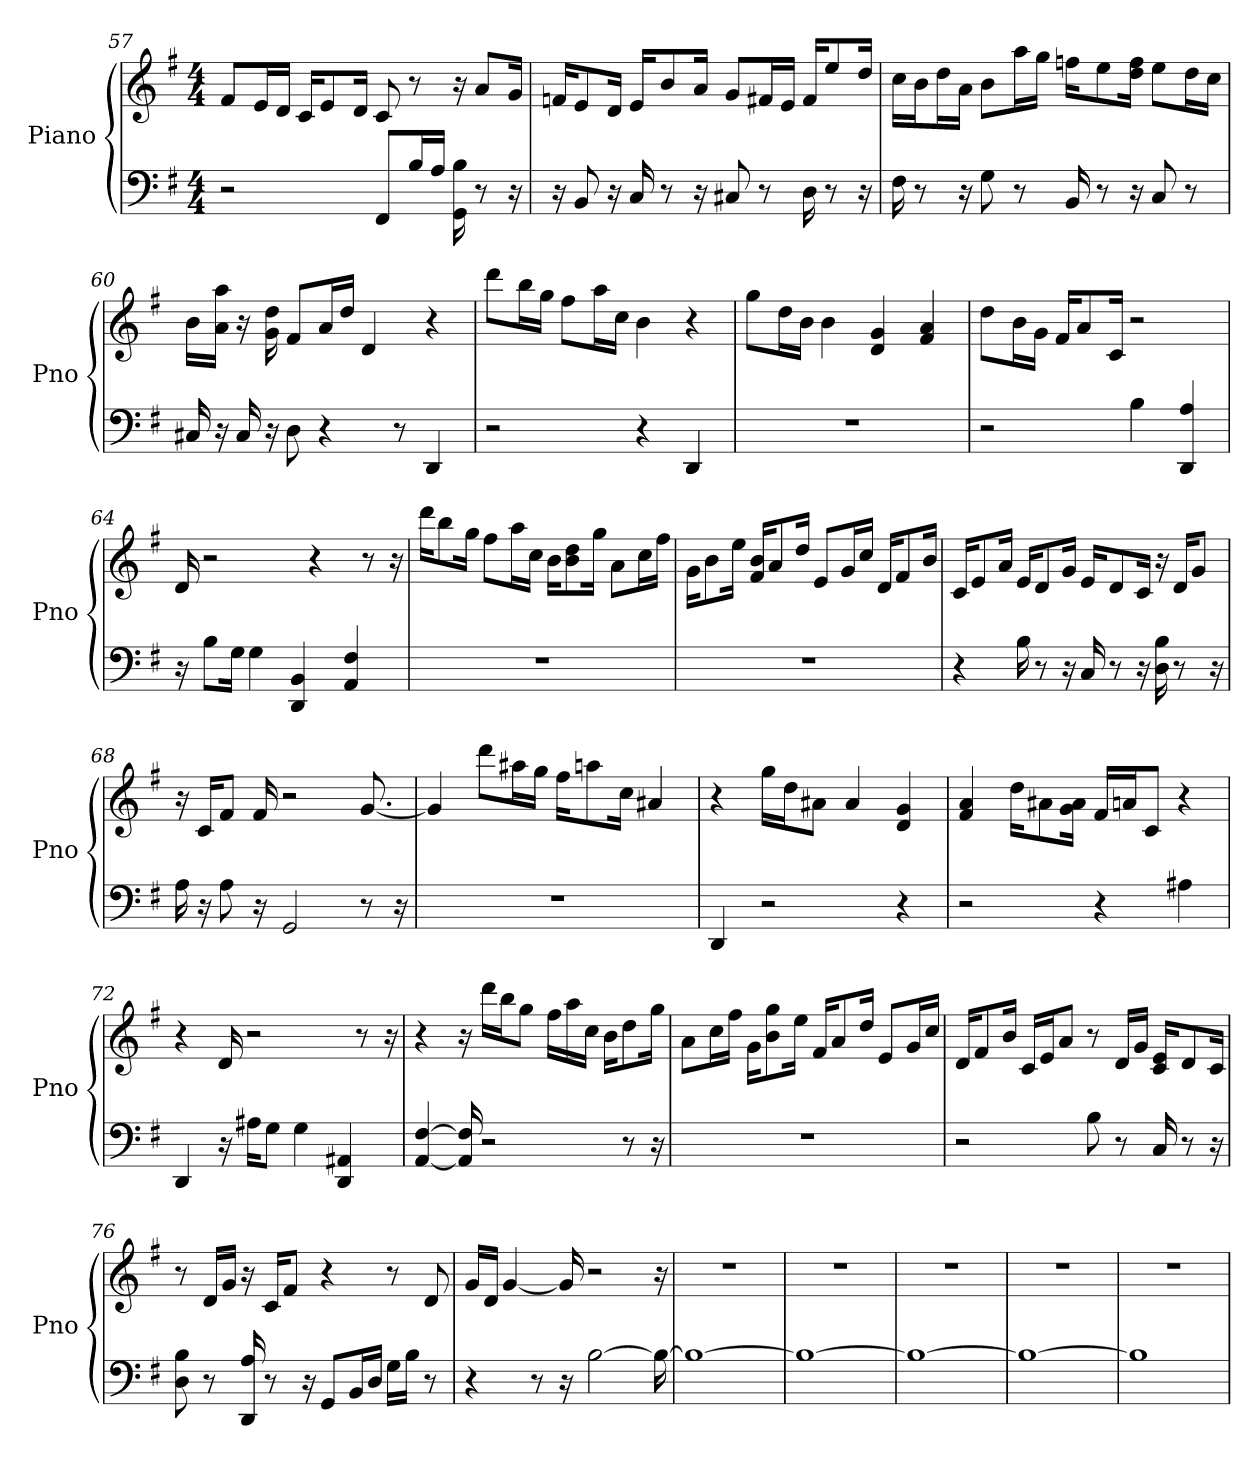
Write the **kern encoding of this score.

**kern	**kern
*part1	*part1
*staff2	*staff1
*I"Piano	*
*I'Pno	*
*clefF4	*clefG2
*k[f#]	*k[f#]
*G:	*G:
*M4/4	*M4/4
=57	=57
2r	8f#/L
.	16e/L
.	16d/JJ
.	16c/KL
.	8e/
.	16d/Jk
8FF#/L	8c
16B/L	8r
16A/JJ	.
16GG 16B	16r
8r	8a/L
16r	16g/Jk
=58	=58
16r	16f/KL
8BB	8e/
16r	16d/Jk
16C	16e/KL
8r	8b/
16r	16a/Jk
8C#	8g/L
8r	16f#/L
.	16e/JJ
16D	16f#/KL
8r	8ee/
16r	16dd/Jk
=59	=59
16F#	16cc\LL
8r	16b\J
.	16dd\L
16r	16a\JJ
8G	8b\L
8r	16aa\L
.	16gg\JJ
16BB	16ff\KL
8r	8ee\
16r	16dd\ 16ff\Jk
8C	8ee\L
8r	16dd\L
.	16cc\JJ
=60	=60
16C#	16b\LL
16r	16a\ 16aa\JJ
16C#	16r
16r	16g 16dd
8D	8f#/L
4r	16a/L
.	16dd/JJ
.	4d
8r	.
4DD	4r
=61	=61
2r	8ddd\L
.	16bb\L
.	16gg\JJ
.	8ff#\L
.	16aa\L
.	16cc\JJ
4r	4b
4DD	4r
=62	=62
1r	8gg\L
.	16dd\L
.	16b\JJ
.	4b
.	4d 4g
.	4a 4f#
=63	=63
2r	8dd\L
.	16b\L
.	16g\JJ
.	16f#/KL
.	8a/
.	16c/Jk
4B	2r
4A 4DD	.
=64	=64
16r	16d
8B\L	2r
16G\Jk	.
4G	.
4BB 4DD	.
.	4r
4F# 4AA	.
.	8r
.	16r
=65	=65
1r	16ddd\KL
.	8bb\
.	16gg\Jk
.	8ff#\L
.	16aa\L
.	16cc\JJ
.	16b\KL
.	8dd\ 8b\
.	16gg\Jk
.	8a\L
.	16cc\L
.	16ff#\JJ
=66	=66
1r	16g\KL
.	8b\
.	16ee\Jk
.	16f#/ 16b/KL
.	8a/
.	16dd/Jk
.	8e/L
.	16g/L
.	16cc/JJ
.	16d/KL
.	8f#/
.	16b/Jk
=67	=67
4r	16c/KL
.	8e/
.	16a/Jk
16B	16e/KL
8r	8d/
16r	16g/Jk
16C	16e/KL
8r	8d/
16r	16c/Jk
16B 16D	16r
8r	16d/KL
.	8g/J
16r	.
=68	=68
16A	16r
16r	16c/KL
8A	8f#/J
16r	16f#
2GG	2r
8r	[8.g
16r	.
=69	=69
1r	4g]
.	8ddd\L
.	16aa#\L
.	16gg\JJ
.	16ff#\KL
.	8aa\
.	16cc\Jk
.	4a#
=70	=70
4DD	4r
2r	16gg\LL
.	16dd\J
.	8a#\J
.	4a#
4r	4g 4d
=71	=71
2r	4f# 4a
.	16dd\KL
.	8a#\
.	16g\ 16a#\Jk
4r	16f#/LL
.	16a/J
.	8c/J
4A#	4r
=72	=72
4DD	4r
16r	16d
16A#\KL	2r
8G\J	.
4G	.
4AA# 4DD	.
.	8r
.	16r
=73	=73
[4AA [4F#	4r
16AA] 16F#]	16r
2r	16ddd\KL
.	16bb\K
.	8gg\J
.	16ff#\LL
.	16aa\
.	16cc\JJ
.	16b\KL
8r	8dd\
16r	16gg\Jk
=74	=74
1r	8a\L
.	16cc\L
.	16ff#\JJ
.	16g\KL
.	8b\ 8gg\
.	16ee\Jk
.	16f#/KL
.	8a/
.	16dd/Jk
.	8e/L
.	16g/L
.	16cc/JJ
=75	=75
2r	16d/KL
.	8f#/
.	16b/Jk
.	16c/LL
.	16e/J
.	8a/J
8B	8r
8r	16d/LL
.	16g/JJ
16C	16c/ 16e/KL
8r	8d/
16r	16c/Jk
=76	=76
8B 8D	8r
8r	16d/LL
.	16g/JJ
16DD 16A	16r
8r	16c/KL
.	8f#/J
16r	.
8GG/L	4r
16BB/L	.
16D/JJ	.
16G\LL	8r
16B\JJ	.
8r	8d
=77	=77
4r	16g/LL
.	16d/JJ
.	[4g
8r	.
16r	16g]
[2B	2r
16B_	16r
=78	=78
1B_	1r
=79	=79
1B_	1r
=80	=80
1B_	1r
=81	=81
1B_	1r
=82	=82
1B]	1r
=	=
*-	*-
